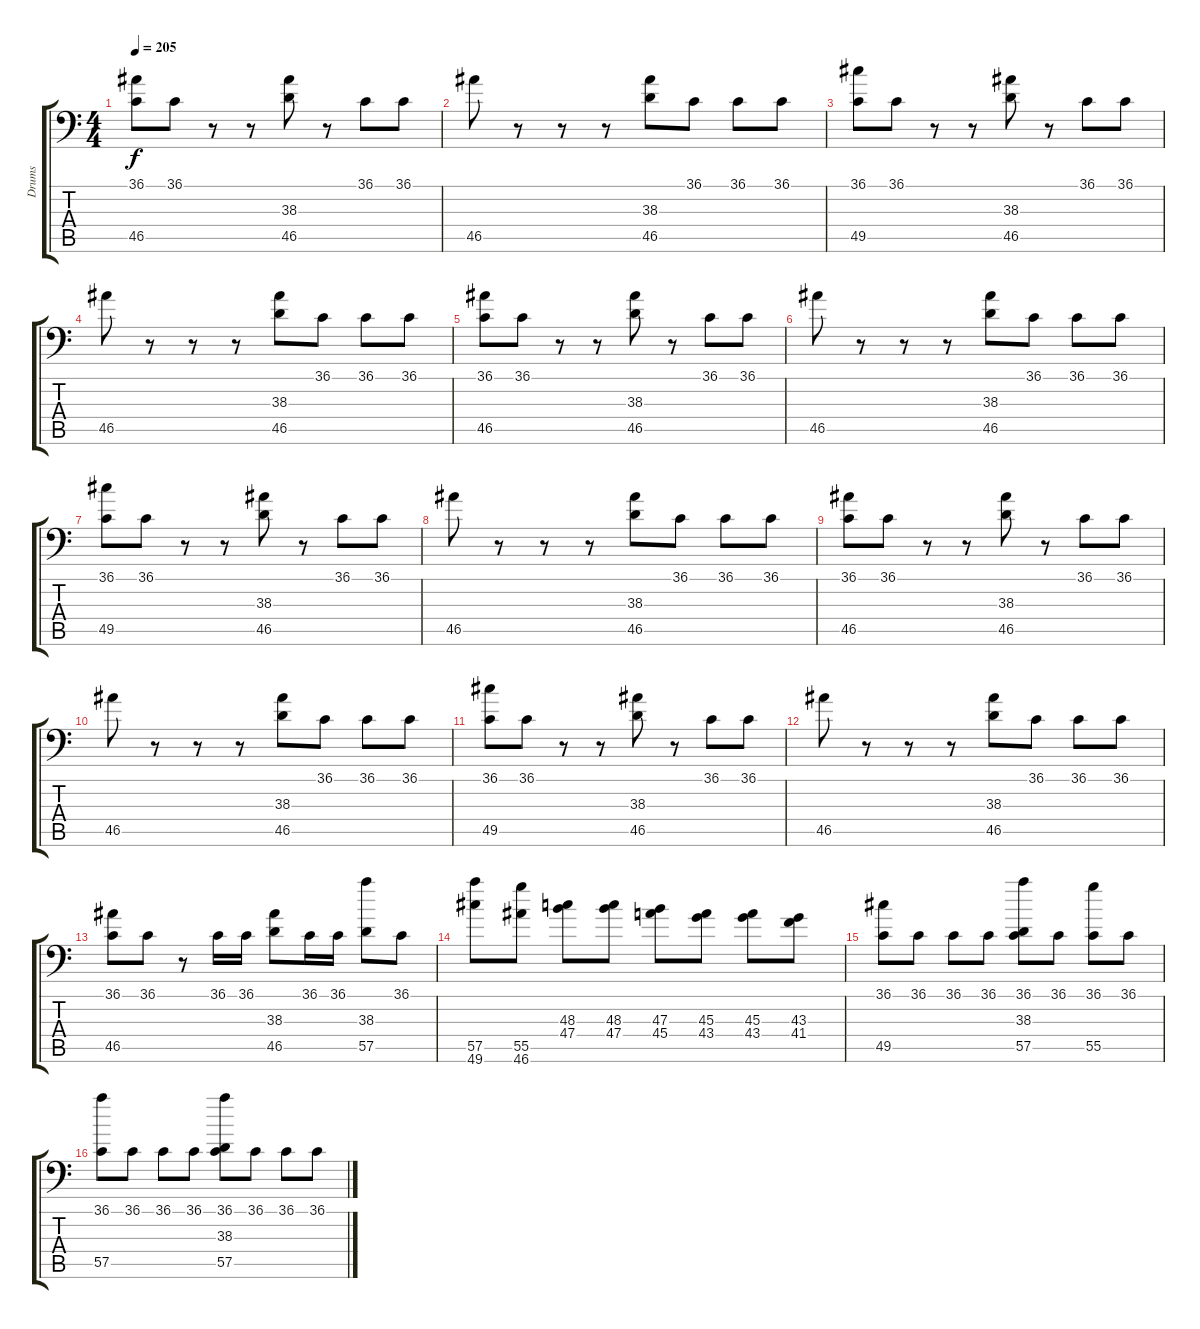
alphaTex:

\track ("Drums" "Drums") {instrument acousticgrandpiano}
\staff {score tabs}
\tuning (C-1 C-1 C-1 C-1 C-1 C-1) {hide}
\ts (4 4)
\tempo 205
\clef f4
\ks c
(36.1 46.5).8{dy f} 36.1.8 r.8 r.8 (38.3 46.5).8 r.8 36.1.8 36.1.8 |
46.5.8 r.8 r.8 r.8 (38.3 46.5).8 36.1.8 36.1.8 36.1.8 |
(36.1 49.5).8 36.1.8 r.8 r.8 (38.3 46.5).8 r.8 36.1.8 36.1.8 |
46.5.8 r.8 r.8 r.8 (38.3 46.5).8 36.1.8 36.1.8 36.1.8 |
(36.1 46.5).8 36.1.8 r.8 r.8 (38.3 46.5).8 r.8 36.1.8 36.1.8 |
46.5.8 r.8 r.8 r.8 (38.3 46.5).8 36.1.8 36.1.8 36.1.8 |
(36.1 49.5).8 36.1.8 r.8 r.8 (38.3 46.5).8 r.8 36.1.8 36.1.8 |
46.5.8 r.8 r.8 r.8 (38.3 46.5).8 36.1.8 36.1.8 36.1.8 |
(36.1 46.5).8 36.1.8 r.8 r.8 (38.3 46.5).8 r.8 36.1.8 36.1.8 |
46.5.8 r.8 r.8 r.8 (38.3 46.5).8 36.1.8 36.1.8 36.1.8 |
(36.1 49.5).8 36.1.8 r.8 r.8 (38.3 46.5).8 r.8 36.1.8 36.1.8 |
46.5.8 r.8 r.8 r.8 (38.3 46.5).8 36.1.8 36.1.8 36.1.8 |
(36.1 46.5).8 36.1.8 r.8 36.1.16 36.1.16 (38.3 46.5).8 36.1.16 36.1.16 (38.3 57.5).8 36.1.8 |
(57.5 49.6).8 (55.5 46.6).8 (48.3 47.4).8 (48.3 47.4).8 (47.3 45.4).8 (45.3 43.4).8 (45.3 43.4).8 (43.3 41.4).8 |
(36.1 49.5).8 36.1.8 36.1.8 36.1.8 (36.1 38.3 57.5).8 36.1.8 (36.1 55.5).8 36.1.8 |
(36.1 57.5).8 36.1.8 36.1.8 36.1.8 (36.1 38.3 57.5).8 36.1.8 36.1.8 36.1.8
